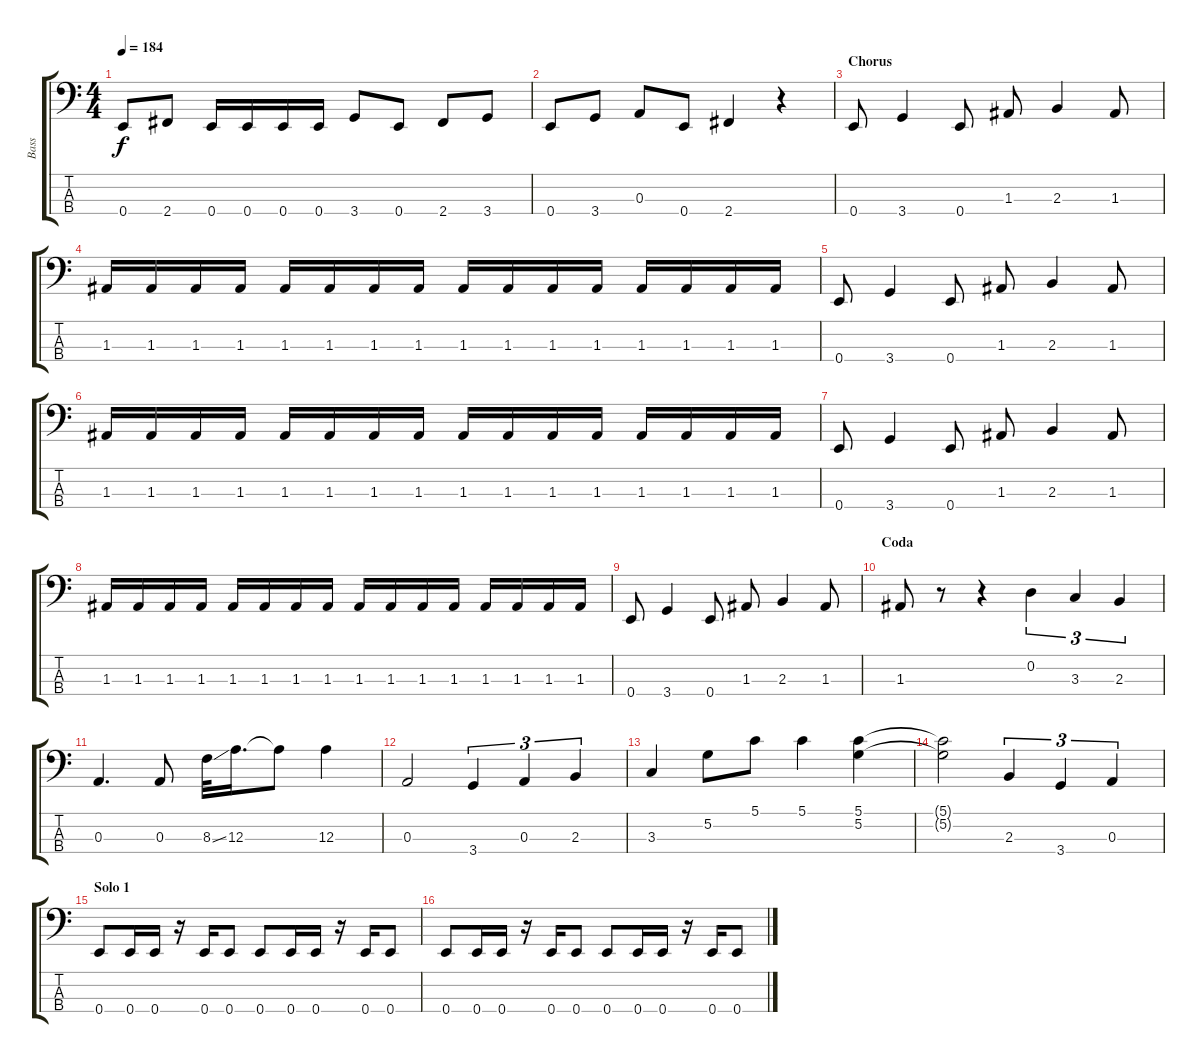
\track ("Bass" "Bass") {instrument electricbasspick}
\staff {score tabs}
\tuning (G2 D2 A1 E1) {hide}
\ts (4 4)
\tempo 184
\clef f4
\ks c
0.4.8{dy f} 2.4.8 0.4.16 0.4.16 0.4.16 0.4.16 3.4.8 0.4.8 2.4.8 3.4.8 |
0.4.8 3.4.8 0.3.8 0.4.8 2.4.4 r.4 |
\section ("" "Chorus")
0.4.8 3.4.4 0.4.8 1.3.8 2.3.4 1.3.8 |
1.3.16 1.3.16 1.3.16 1.3.16 1.3.16 1.3.16 1.3.16 1.3.16 1.3.16 1.3.16 1.3.16 1.3.16 1.3.16 1.3.16 1.3.16 1.3.16 |
0.4.8 3.4.4 0.4.8 1.3.8 2.3.4 1.3.8 |
1.3.16 1.3.16 1.3.16 1.3.16 1.3.16 1.3.16 1.3.16 1.3.16 1.3.16 1.3.16 1.3.16 1.3.16 1.3.16 1.3.16 1.3.16 1.3.16 |
0.4.8 3.4.4 0.4.8 1.3.8 2.3.4 1.3.8 |
1.3.16 1.3.16 1.3.16 1.3.16 1.3.16 1.3.16 1.3.16 1.3.16 1.3.16 1.3.16 1.3.16 1.3.16 1.3.16 1.3.16 1.3.16 1.3.16 |
0.4.8 3.4.4 0.4.8 1.3.8 2.3.4 1.3.8 |
\section ("" "Coda")
1.3.8 r.8 r.4 0.2.4{tu (3 2)} 3.3.4{tu (3 2)} 2.3.4{tu (3 2)} |
0.3.4{d} 0.3.8 8.3{ss}.32 12.3.16{d} 12.3{t}.8 12.3.4 |
0.3.2 3.4.4{tu (3 2)} 0.3.4{tu (3 2)} 2.3.4{tu (3 2)} |
3.3.4 5.2.8 5.1.8 5.1.4 (5.1 5.2).4 |
(5.1{t} 5.2{t}).2 2.3.4{tu (3 2)} 3.4.4{tu (3 2)} 0.3.4{tu (3 2)} |
\section ("" "Solo 1")
0.4.8 0.4.16 0.4.16 r.16 0.4.16 0.4.8 0.4.8 0.4.16 0.4.16 r.16 0.4.16 0.4.8 |
0.4.8 0.4.16 0.4.16 r.16 0.4.16 0.4.8 0.4.8 0.4.16 0.4.16 r.16 0.4.16 0.4.8
